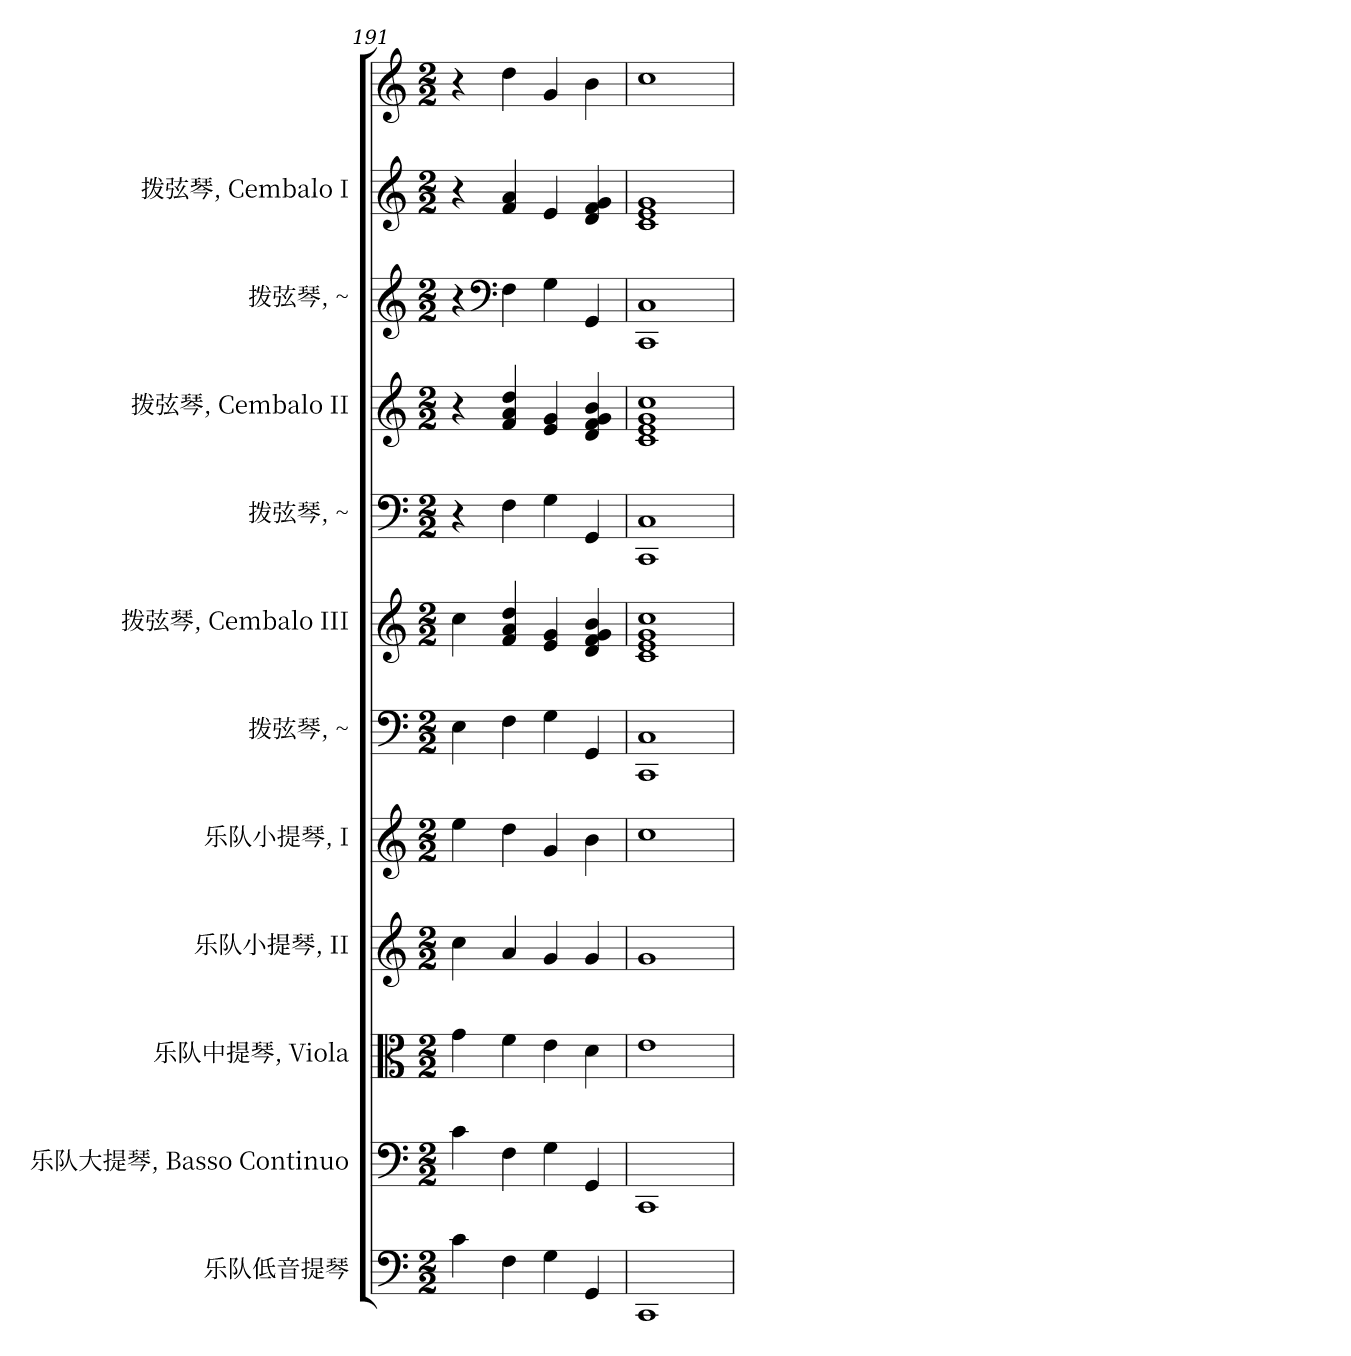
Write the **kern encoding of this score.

**kern	**kern	**kern	**kern	**kern	**kern	**kern	**kern	**kern	**kern	**kern	**kern
*part11	*part10	*part9	*part8	*part7	*part6	*part5	*part4	*part3	*part2	*part1	*part1
*staff12	*staff11	*staff10	*staff9	*staff8	*staff7	*staff6	*staff5	*staff4	*staff3	*staff2	*staff1
*I"乐队低音提琴	*I"乐队大提琴, Basso Continuo	*I"乐队中提琴, Viola	*I"乐队小提琴, II	*I"乐队小提琴, I	*I"拨弦琴, ~	*I"拨弦琴, Cembalo III	*I"拨弦琴, ~	*I"拨弦琴, Cembalo II	*I"拨弦琴, ~	*I"拨弦琴, Cembalo I	*
*clefF4	*clefF4	*clefC3	*clefG2	*clefG2	*clefF4	*clefG2	*clefF4	*clefG2	*clefG2	*clefG2	*clefG2
*ITrd7c12	*	*	*	*	*	*	*	*	*	*	*
*k[]	*k[]	*k[]	*k[]	*k[]	*k[]	*k[]	*k[]	*k[]	*k[]	*k[]	*k[]
*M2/2	*M2/2	*M2/2	*M2/2	*M2/2	*M2/2	*M2/2	*M2/2	*M2/2	*M2/2	*M2/2	*M2/2
=191	=191	=191	=191	=191	=191	=191	=191	=191	=191	=191	=191
4C\	4c\	4g\	4cc\	4ee\	4E\	4cc\	4r	4r	4r	4r	4r
*	*	*	*	*	*	*	*	*	*clefF4	*	*
4FF\	4F\	4f\	4a/	4dd\	4F\	4f/ 4a/ 4dd/	4F\	4f/ 4a/ 4dd/	4F\	4f/ 4a/	4dd\
4GG\	4G\	4e\	4g/	4g/	4G\	4e/ 4g/	4G\	4e/ 4g/	4G\	4e/	4g/
4GGG/	4GG/	4d\	4g/	4b\	4GG/	4d/ 4f/ 4g/ 4b/	4GG/	4d/ 4f/ 4g/ 4b/	4GG/	4d/ 4f/ 4g/	4b\
=192	=192	=192	=192	=192	=192	=192	=192	=192	=192	=192	=192
1CCC	1CC	1e	1g	1cc	1CC 1C	1c 1e 1g 1cc	1CC 1C	1c 1e 1g 1cc	1CC 1C	1c 1e 1g	1cc
=	=	=	=	=	=	=	=	=	=	=	=
*-	*-	*-	*-	*-	*-	*-	*-	*-	*-	*-	*-
